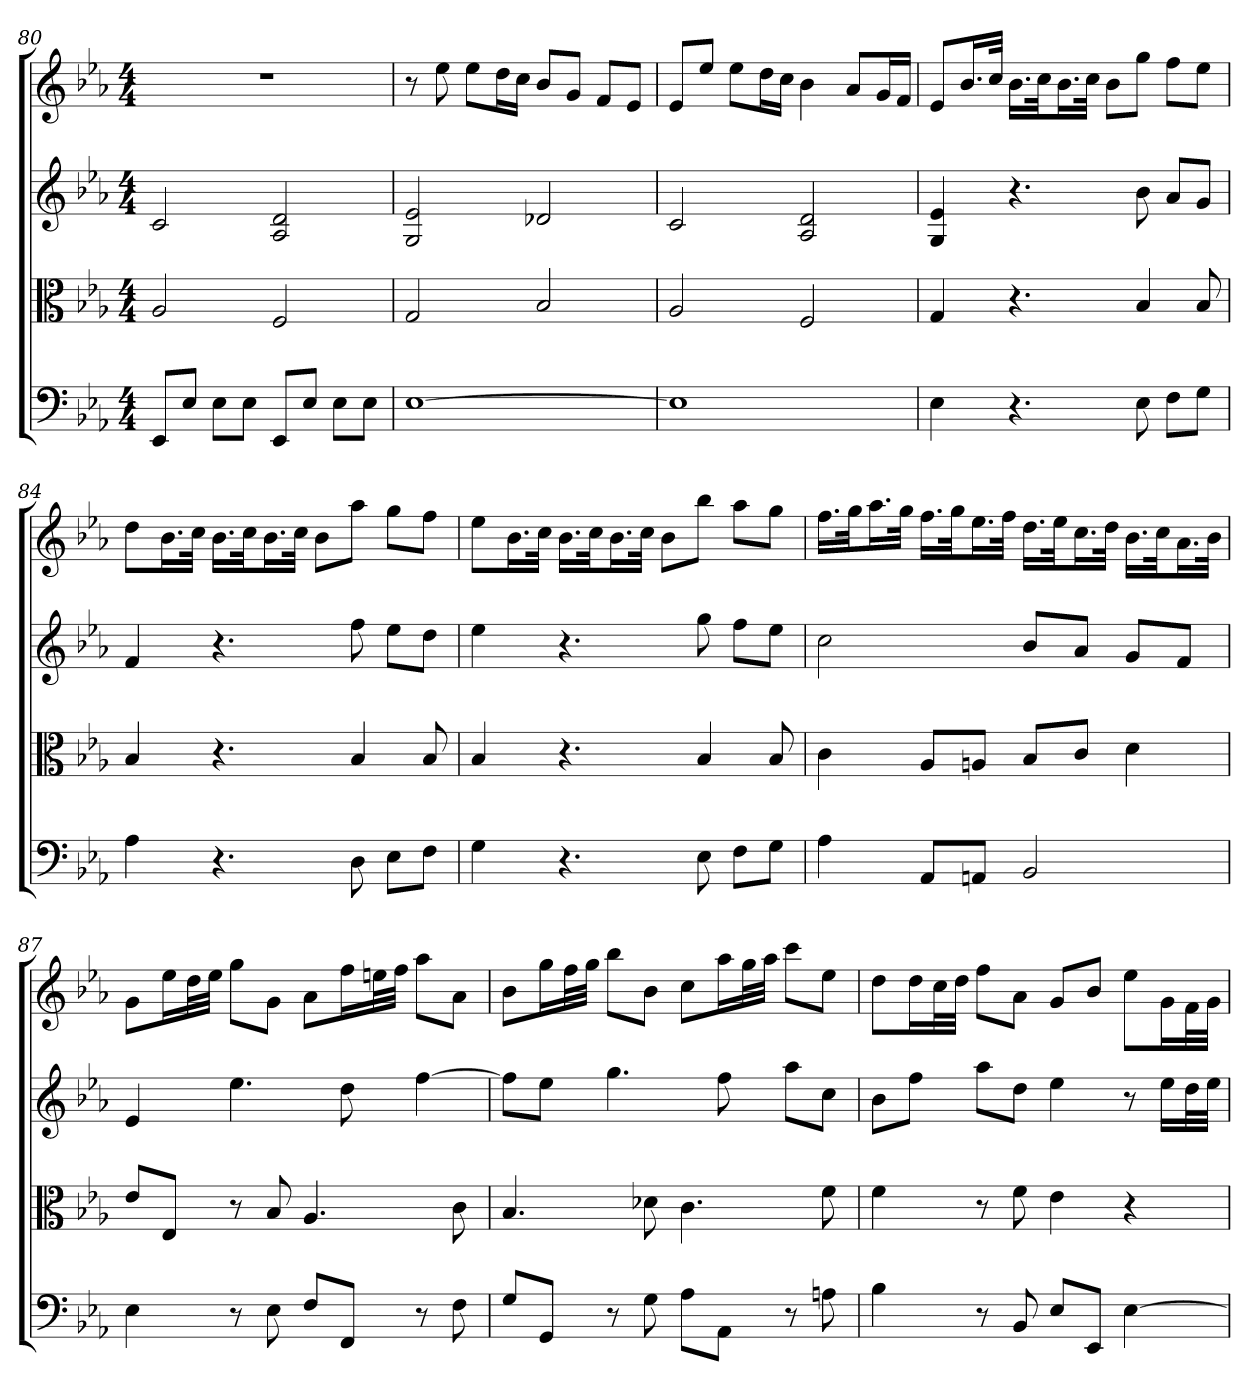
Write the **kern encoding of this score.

**kern	**kern	**kern	**kern
*part4	*part3	*part2	*part1
*staff4	*staff3	*staff2	*staff1
*clefF4	*clefC3	*	*
*k[b-e-a-]	*k[b-e-a-]	*k[b-e-a-]	*k[b-e-a-]
*E-:	*E-:	*E-:	*E-:
*M4/4	*M4/4	*M4/4	*M4/4
=80	=80	=80	=80
8EE-/L	2A-	2c	1r
8E-/J	.	.	.
8E-\L	.	.	.
8E-\J	.	.	.
8EE-/L	2F	2A- 2d	.
8E-/J	.	.	.
8E-\L	.	.	.
8E-\J	.	.	.
=81	=81	=81	=81
[1E-	2G	2G 2e-	8r
.	.	.	8ee-
.	.	.	8ee-L
.	.	.	16ddL
.	.	.	16ccJJ
.	2B-	2d-X	8b-L
.	.	.	8gJ
.	.	.	8fL
.	.	.	8e-J
=82	=82	=82	=82
1E-]	2A-	2c	8e-L
.	.	.	8ee-J
.	.	.	8ee-L
.	.	.	16ddL
.	.	.	16ccJJ
.	2F	2A- 2d	4b-
.	.	.	8a-L
.	.	.	16gL
.	.	.	16fJJ
=83	=83	=83	=83
4E-	4G	4G 4e-	8e-L
.	.	.	16.b-L
.	.	.	32ccJJk
4.r	4.r	4.r	16.b-LL
.	.	.	32ccJk
.	.	.	16.b-L
.	.	.	32ccJJk
.	.	.	8b-L
8E-	4B-	8b-	8ggJ
8F\L	.	8a-L	8ffL
8G\J	8B-	8gJ	8ee-J
=84	=84	=84	=84
4A-	4B-	4f	8ddL
.	.	.	16.b-L
.	.	.	32ccJJk
4.r	4.r	4.r	16.b-LL
.	.	.	32ccJk
.	.	.	16.b-L
.	.	.	32ccJJk
.	.	.	8b-L
8D	4B-	8ff	8aa-J
8E-\L	.	8ee-L	8ggL
8F\J	8B-	8ddJ	8ffJ
=85	=85	=85	=85
4G	4B-	4ee-	8ee-L
.	.	.	16.b-L
.	.	.	32ccJJk
4.r	4.r	4.r	16.b-LL
.	.	.	32ccJk
.	.	.	16.b-L
.	.	.	32ccJJk
.	.	.	8b-L
8E-	4B-	8gg	8bb-J
8F\L	.	8ffL	8aa-L
8G\J	8B-	8ee-J	8ggJ
=86	=86	=86	=86
4A-	4c	2cc	16.ffLL
.	.	.	32ggJk
.	.	.	16.aa-L
.	.	.	32ggJJk
8AA-/L	8A-/L	.	16.ffLL
.	.	.	32ggJk
8AAn/J	8An/J	.	16.ee-L
.	.	.	32ffJJk
2BB-	8B-/L	8b-L	16.ddLL
.	.	.	32ee-Jk
.	8c/J	8a-J	16.ccL
.	.	.	32ddJJk
.	4d	8gL	16.b-LL
.	.	.	32ccJk
.	.	8fJ	16.a-L
.	.	.	32b-JJk
=87	=87	=87	=87
4E-	8e-/L	4e-	8gL
.	8E-/J	.	16ee-L
.	.	.	32ddL
.	.	.	32ee-JJJ
8r	8r	4.ee-	8ggL
8E-	8B-	.	8gJ
8F/L	4.A-	.	8a-L
8FF/J	.	8dd	16ffL
.	.	.	32eenL
.	.	.	32ffJJJ
8r	.	[4ff	8aa-L
8F	8c	.	8a-J
=88	=88	=88	=88
8G/L	4.B-	8ffL]	8b-L
8GG/J	.	8ee-J	16ggL
.	.	.	32ffL
.	.	.	32ggJJJ
8r	.	4.gg	8bb-L
8G	8d-X	.	8b-J
8A-\L	4.c	.	8ccL
8AA-\J	.	8ff	16aa-L
.	.	.	32ggL
.	.	.	32aa-JJJ
8r	.	8aa-L	8cccL
8An	8f	8ccJ	8ee-J
=89	=89	=89	=89
4B-	4f	8b-L	8ddL
.	.	8ffJ	16ddL
.	.	.	32ccL
.	.	.	32ddJJJ
8r	8r	8aa-L	8ffL
8BB-	8f	8ddJ	8a-J
8E-/L	4e-	4ee-	8gL
8EE-/J	.	.	8b-J
[4E-	4r	8r	8ee-L
.	.	16ee-LL	16gL
.	.	32ddL	32fL
.	.	32ee-JJJ	32gJJJ
=	=	=	=
*-	*-	*-	*-
